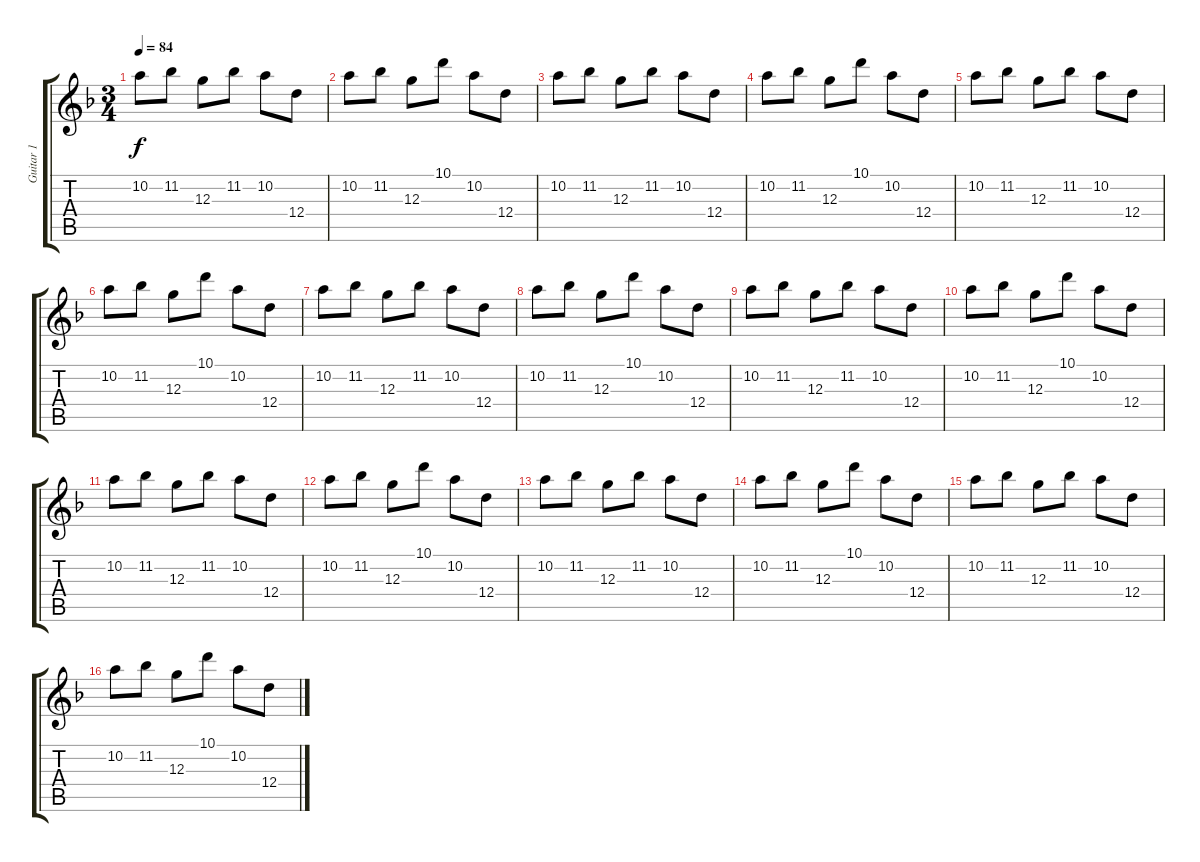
\track ("Guitar 1" "Guitar 1") {instrument electricguitarclean}
\staff {score tabs}
\tuning (E4 B3 G3 D3 A2 E2) {hide}
\ts (3 4)
\tempo 84
\clef g2
\ks dminor
10.2.8{dy f} 11.2.8 12.3.8 11.2.8 10.2.8 12.4.8 |
10.2.8 11.2.8 12.3.8 10.1.8 10.2.8 12.4.8 |
10.2.8 11.2.8 12.3.8 11.2.8 10.2.8 12.4.8 |
10.2.8 11.2.8 12.3.8 10.1.8 10.2.8 12.4.8 |
10.2.8 11.2.8 12.3.8 11.2.8 10.2.8 12.4.8 |
10.2.8 11.2.8 12.3.8 10.1.8 10.2.8 12.4.8 |
10.2.8 11.2.8 12.3.8 11.2.8 10.2.8 12.4.8 |
10.2.8 11.2.8 12.3.8 10.1.8 10.2.8 12.4.8 |
10.2.8 11.2.8 12.3.8 11.2.8 10.2.8 12.4.8 |
10.2.8 11.2.8 12.3.8 10.1.8 10.2.8 12.4.8 |
10.2.8 11.2.8 12.3.8 11.2.8 10.2.8 12.4.8 |
10.2.8 11.2.8 12.3.8 10.1.8 10.2.8 12.4.8 |
10.2.8 11.2.8 12.3.8 11.2.8 10.2.8 12.4.8 |
10.2.8 11.2.8 12.3.8 10.1.8 10.2.8 12.4.8 |
10.2.8 11.2.8 12.3.8 11.2.8 10.2.8 12.4.8 |
10.2.8 11.2.8 12.3.8 10.1.8 10.2.8 12.4.8
